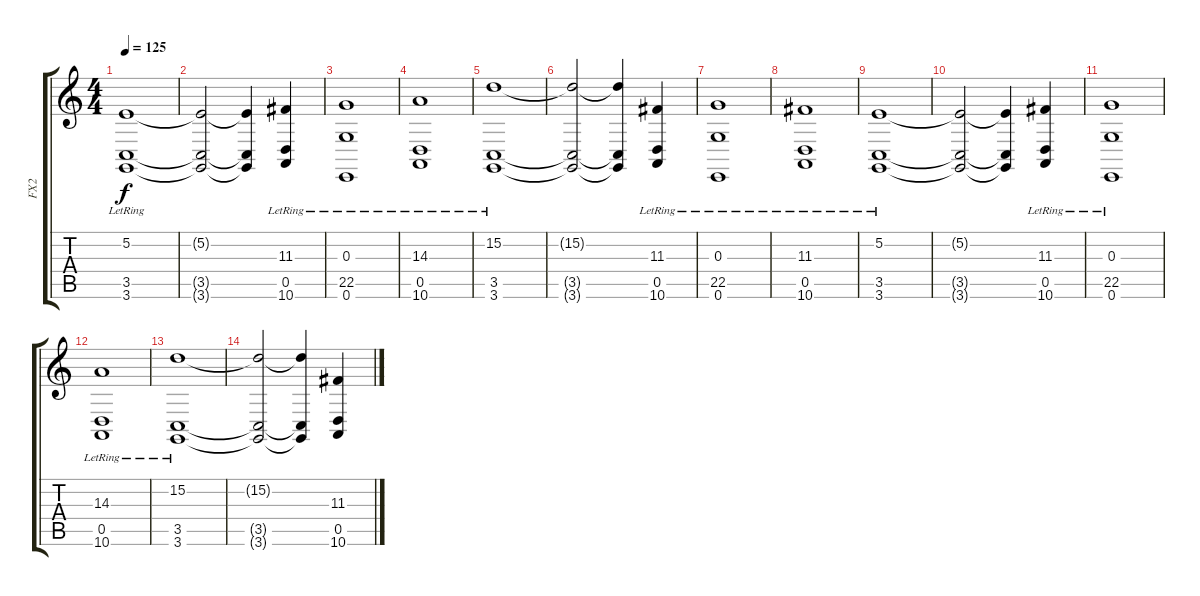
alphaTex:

\track ("FX2" "FX2") {instrument synthstrings1}
\staff {score tabs}
\tuning (E4 B3 G3 D3 A2 E2) {hide}
\ts (4 4)
\tempo 125
\clef g2
\ks c
(5.2{lr} 3.5{lr} 3.6{lr}).1{dy f} |
(5.2{t} 3.5{t} 3.6{t}).2 (5.2{t} 3.5{t} 3.6{t}).4 (11.3{lr} 0.5{lr} 10.6{lr}).4 |
(0.3{lr} 22.5{lr} 0.6{lr}).1 |
(14.3{lr} 0.5{lr} 10.6{lr}).1 |
(15.2{lr} 3.5{lr} 3.6{lr}).1 |
(15.2{t} 3.5{t} 3.6{t}).2 (15.2{t} 3.5{t} 3.6{t}).4 (11.3{lr} 0.5{lr} 10.6{lr}).4 |
(0.3{lr} 22.5{lr} 0.6{lr}).1 |
(11.3{lr} 0.5{lr} 10.6{lr}).1 |
(5.2{lr} 3.5{lr} 3.6{lr}).1 |
(5.2{t} 3.5{t} 3.6{t}).2 (5.2{t} 3.5{t} 3.6{t}).4 (11.3{lr} 0.5{lr} 10.6{lr}).4 |
(0.3{lr} 22.5{lr} 0.6{lr}).1 |
(14.3{lr} 0.5{lr} 10.6{lr}).1 |
(15.2{lr} 3.5{lr} 3.6{lr}).1 |
(15.2{t} 3.5{t} 3.6{t}).2 (15.2{t} 3.5{t} 3.6{t}).4 (11.3 0.5 10.6).4
